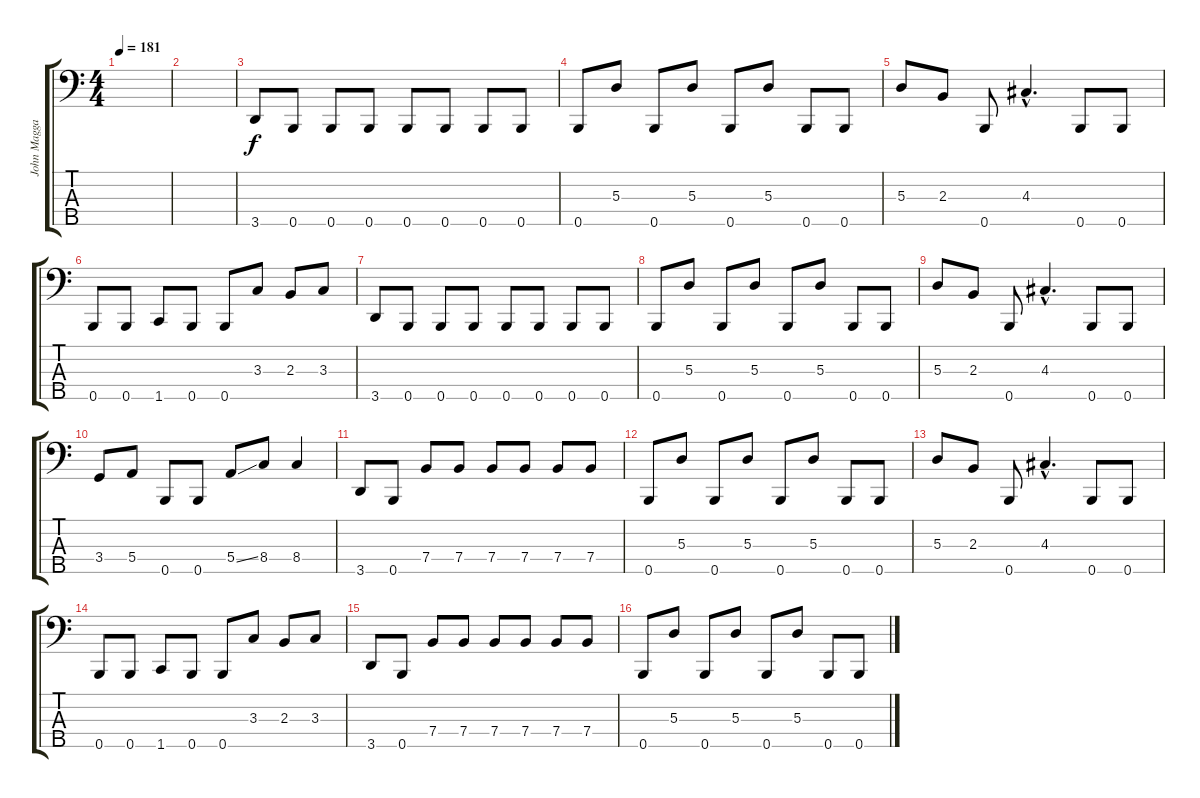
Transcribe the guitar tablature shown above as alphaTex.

\track ("John Maggard (Bass)" "John Magga") {instrument electricbassfinger}
\staff {score tabs}
\tuning (G2 D2 A1 E1 B0) {hide}
\ts (4 4)
\tempo 181
\clef f4
\ks c
|
|
3.5.8 0.5.8 0.5.8 0.5.8 0.5.8 0.5.8 0.5.8 0.5.8 |
0.5.8 5.3.8 0.5.8 5.3.8 0.5.8 5.3.8 0.5.8 0.5.8 |
5.3.8 2.3.8 0.5.8 4.3{hac}.4{d} 0.5.8 0.5.8 |
0.5.8 0.5.8 1.5.8 0.5.8 0.5.8 3.3.8 2.3.8 3.3.8 |
3.5.8 0.5.8 0.5.8 0.5.8 0.5.8 0.5.8 0.5.8 0.5.8 |
0.5.8 5.3.8 0.5.8 5.3.8 0.5.8 5.3.8 0.5.8 0.5.8 |
5.3.8 2.3.8 0.5.8 4.3{hac}.4{d} 0.5.8 0.5.8 |
3.4.8 5.4.8 0.5.8 0.5.8 5.4{ss}.8 8.4.8 8.4.4 |
3.5.8 0.5.8 7.4.8 7.4.8 7.4.8 7.4.8 7.4.8 7.4.8 |
0.5.8 5.3.8 0.5.8 5.3.8 0.5.8 5.3.8 0.5.8 0.5.8 |
5.3.8 2.3.8 0.5.8 4.3{hac}.4{d} 0.5.8 0.5.8 |
0.5.8 0.5.8 1.5.8 0.5.8 0.5.8 3.3.8 2.3.8 3.3.8 |
3.5.8 0.5.8 7.4.8 7.4.8 7.4.8 7.4.8 7.4.8 7.4.8 |
0.5.8 5.3.8 0.5.8 5.3.8 0.5.8 5.3.8 0.5.8 0.5.8
